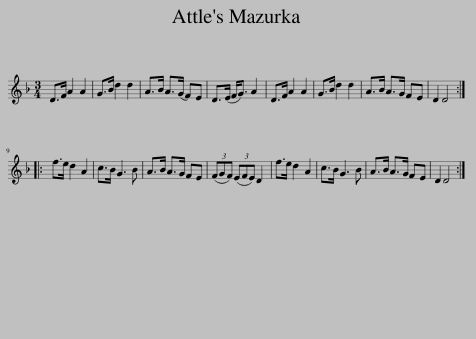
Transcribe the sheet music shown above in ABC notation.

X:1
L:1/8
M:3/4
I:linebreak $
K:Dmin
V:1 treble
V:1
 D>F A2 A2 | G>B d2 d2 | A>B A>(G F)E | D>(E F<G) A2 | D>F A2 A2 | %5
 G>B d2 d2 | A>B A>G FE | D2 D4 ::$ f>e d2 A2 | c>B G3 B | %10
 A>B A>G FE | (3(FGF) (3(EFE) D2 | f>e d2 A2 | c>B G3 B | A>B A>G FE | %15
 D2 D4 :| %16
